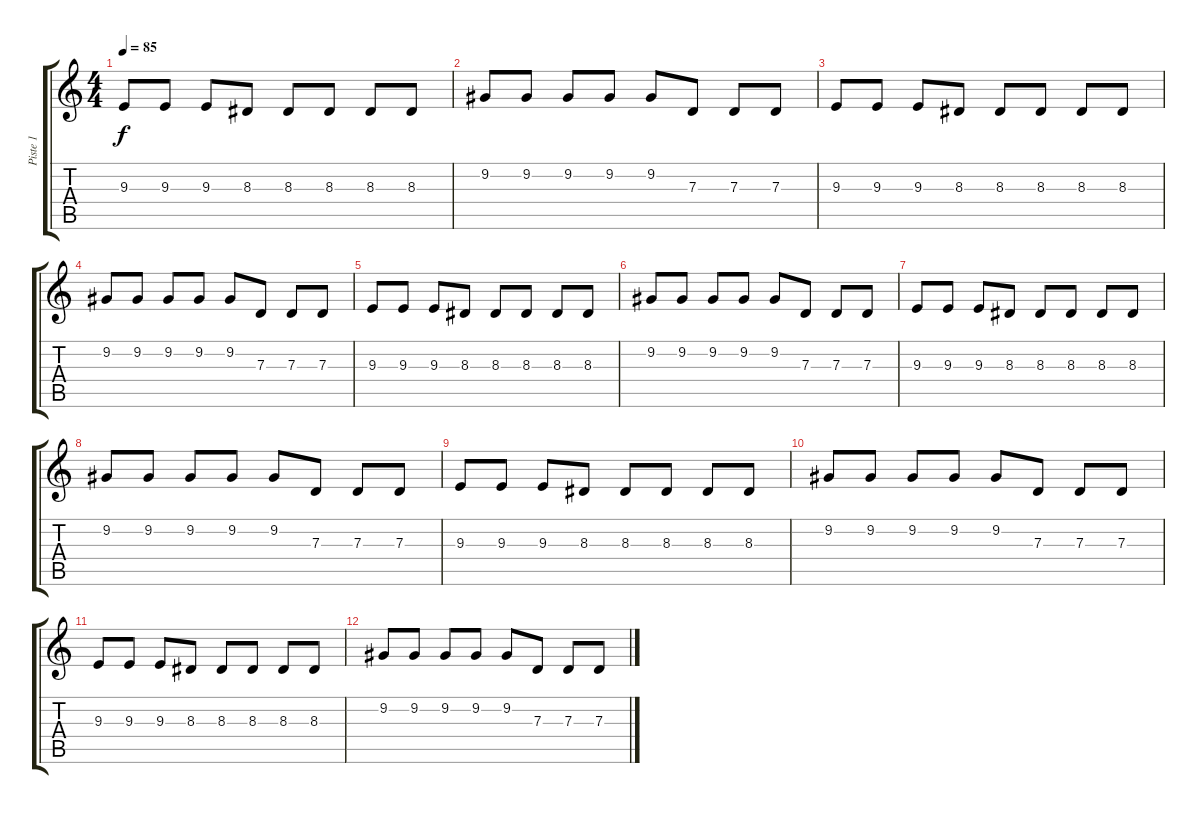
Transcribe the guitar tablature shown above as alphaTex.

\track ("Piste 1" "Piste 1") {instrument electricpiano1}
\staff {score tabs}
\tuning (E4 B3 G3 D3 A2 E2) {hide}
\ts (4 4)
\tempo 85
\clef g2
\ks c
9.3.8{dy f} 9.3.8 9.3.8 8.3.8 8.3.8 8.3.8 8.3.8 8.3.8 |
9.2.8 9.2.8 9.2.8 9.2.8 9.2.8 7.3.8 7.3.8 7.3.8 |
9.3.8 9.3.8 9.3.8 8.3.8 8.3.8 8.3.8 8.3.8 8.3.8 |
9.2.8 9.2.8 9.2.8 9.2.8 9.2.8 7.3.8 7.3.8 7.3.8 |
9.3.8 9.3.8 9.3.8 8.3.8 8.3.8 8.3.8 8.3.8 8.3.8 |
9.2.8 9.2.8 9.2.8 9.2.8 9.2.8 7.3.8 7.3.8 7.3.8 |
9.3.8 9.3.8 9.3.8 8.3.8 8.3.8 8.3.8 8.3.8 8.3.8 |
9.2.8 9.2.8 9.2.8 9.2.8 9.2.8 7.3.8 7.3.8 7.3.8 |
9.3.8 9.3.8 9.3.8 8.3.8 8.3.8 8.3.8 8.3.8 8.3.8 |
9.2.8 9.2.8 9.2.8 9.2.8 9.2.8 7.3.8 7.3.8 7.3.8 |
9.3.8 9.3.8 9.3.8 8.3.8 8.3.8 8.3.8 8.3.8 8.3.8 |
9.2.8 9.2.8 9.2.8 9.2.8 9.2.8 7.3.8 7.3.8 7.3.8
